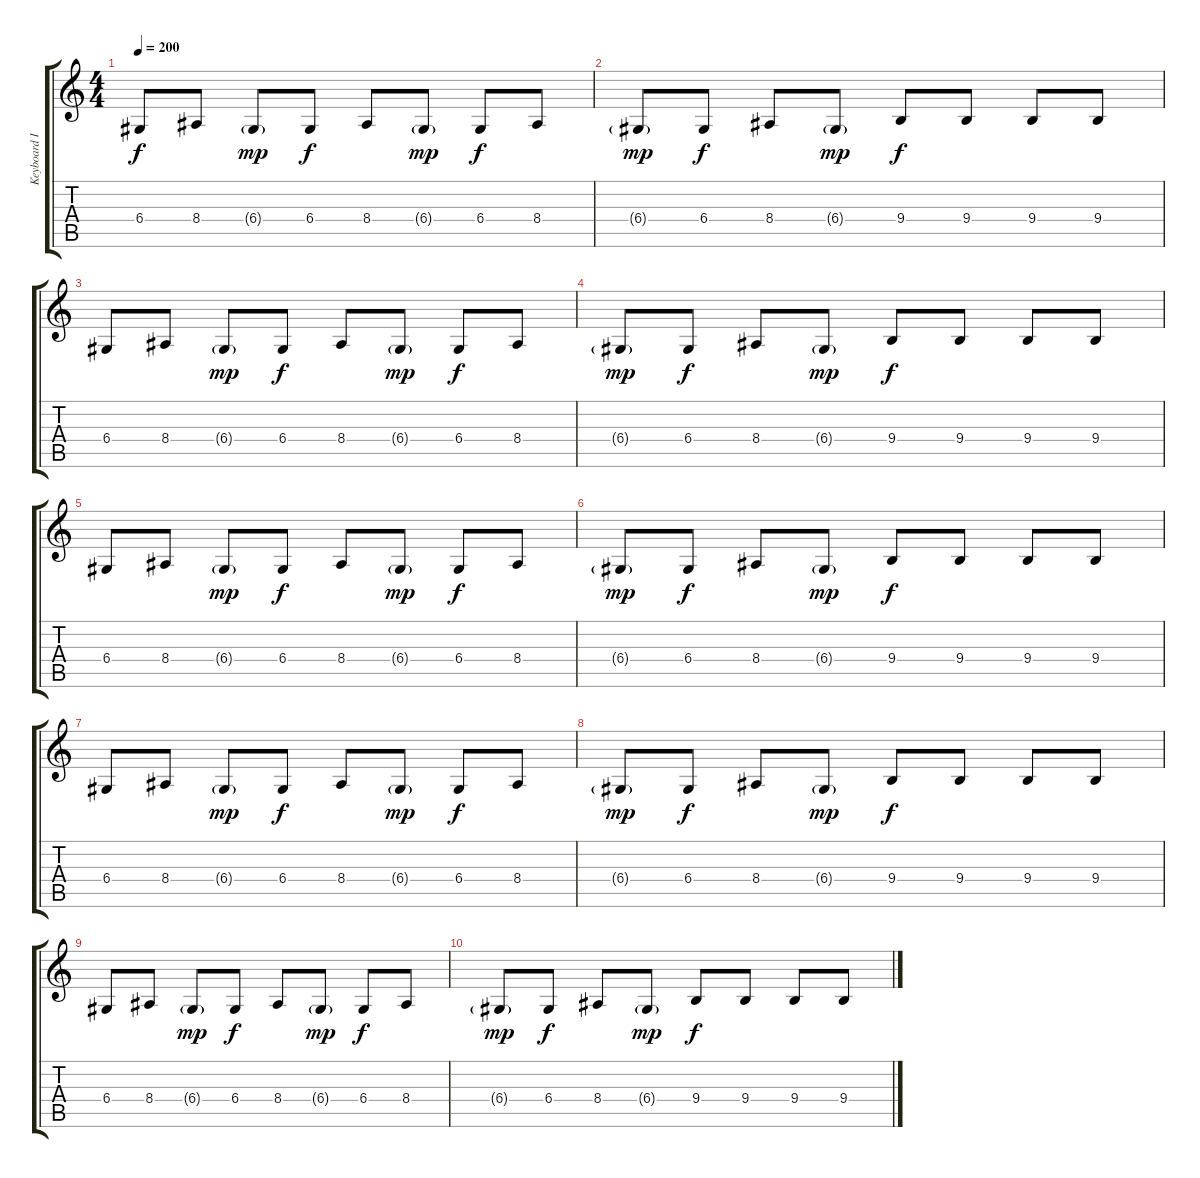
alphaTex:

\track ("Keyboard I" "Keyboard I") {instrument fx8scifi}
\staff {score tabs}
\tuning (E4 B3 G3 D3 A2 E2) {hide}
\ts (4 4)
\tempo 200
\clef g2
\ks c
6.4.8{dy f volume 11 instrument pad5bowed} 8.4.8 6.4{g}.8{dy mp} 6.4.8{dy f} 8.4.8 6.4{g}.8{dy mp} 6.4.8{dy f} 8.4.8 |
6.4{g}.8{dy mp} 6.4.8{dy f} 8.4.8 6.4{g}.8{dy mp} 9.4.8{dy f} 9.4.8 9.4.8 9.4.8 |
6.4.8{volume 11 instrument pad5bowed} 8.4.8 6.4{g}.8{dy mp} 6.4.8{dy f} 8.4.8 6.4{g}.8{dy mp} 6.4.8{dy f} 8.4.8 |
6.4{g}.8{dy mp} 6.4.8{dy f} 8.4.8 6.4{g}.8{dy mp} 9.4.8{dy f} 9.4.8 9.4.8 9.4.8 |
6.4.8{volume 11 instrument pad5bowed} 8.4.8 6.4{g}.8{dy mp} 6.4.8{dy f} 8.4.8 6.4{g}.8{dy mp} 6.4.8{dy f} 8.4.8 |
6.4{g}.8{dy mp} 6.4.8{dy f} 8.4.8 6.4{g}.8{dy mp} 9.4.8{dy f} 9.4.8 9.4.8 9.4.8 |
6.4.8{volume 11 instrument pad5bowed} 8.4.8 6.4{g}.8{dy mp} 6.4.8{dy f} 8.4.8 6.4{g}.8{dy mp} 6.4.8{dy f} 8.4.8 |
6.4{g}.8{dy mp} 6.4.8{dy f} 8.4.8 6.4{g}.8{dy mp} 9.4.8{dy f} 9.4.8 9.4.8 9.4.8 |
6.4.8{volume 11 instrument pad5bowed} 8.4.8 6.4{g}.8{dy mp} 6.4.8{dy f} 8.4.8 6.4{g}.8{dy mp} 6.4.8{dy f} 8.4.8 |
6.4{g}.8{dy mp} 6.4.8{dy f} 8.4.8 6.4{g}.8{dy mp} 9.4.8{dy f} 9.4.8 9.4.8 9.4.8
